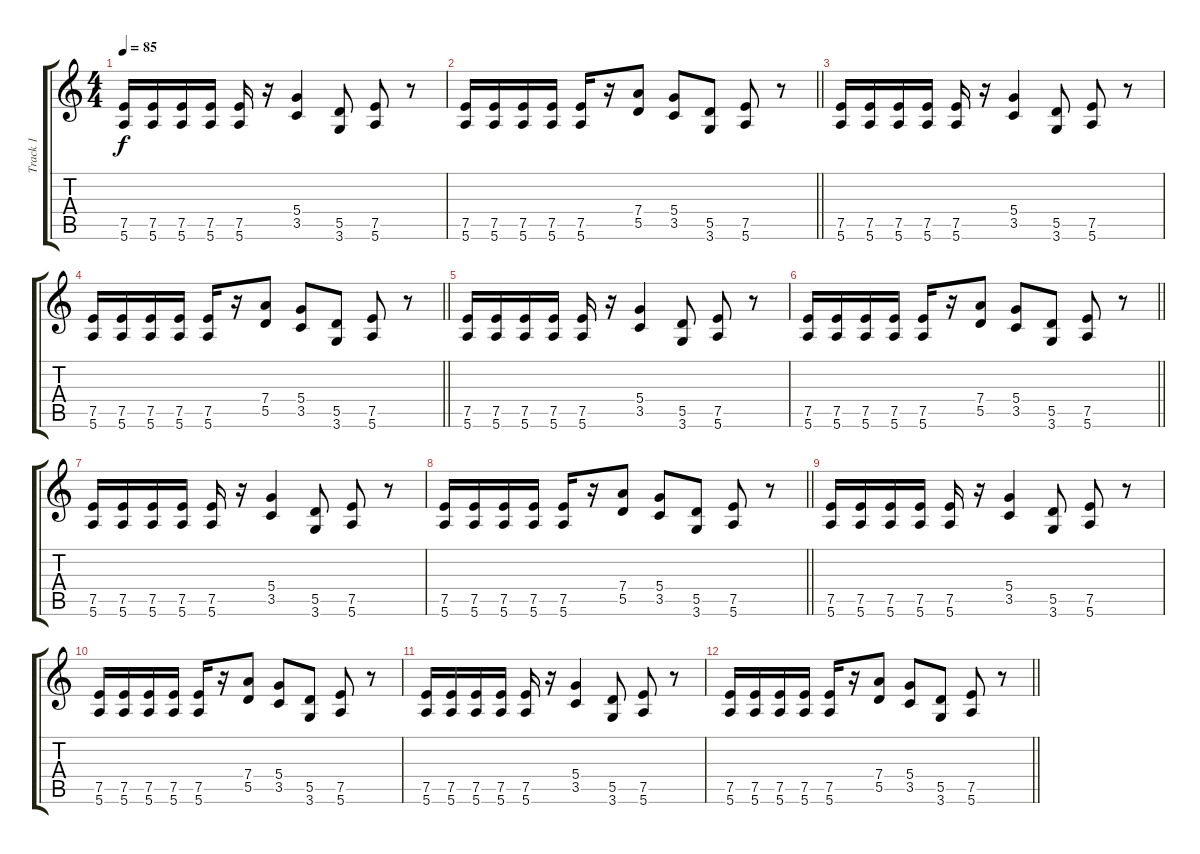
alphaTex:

\track ("Track 1" "Track 1") {instrument distortionguitar}
\staff {score tabs}
\tuning (E4 B3 G3 D3 A2 E2) {hide}
\ts (4 4)
\tempo 85
\clef g2
\ks c
(7.5 5.6).16{dy f} (7.5 5.6).16 (7.5 5.6).16 (7.5 5.6).16 (7.5 5.6).16 r.16 (5.4 3.5).4 (5.5 3.6).8 (7.5 5.6).8 r.8 |
\barLineRight lightlight
(7.5 5.6).16 (7.5 5.6).16 (7.5 5.6).16 (7.5 5.6).16 (7.5 5.6).16 r.16 (7.4 5.5).8 (5.4 3.5).8 (5.5 3.6).8 (7.5 5.6).8 r.8 |
(7.5 5.6).16 (7.5 5.6).16 (7.5 5.6).16 (7.5 5.6).16 (7.5 5.6).16 r.16 (5.4 3.5).4 (5.5 3.6).8 (7.5 5.6).8 r.8 |
\barLineRight lightlight
(7.5 5.6).16 (7.5 5.6).16 (7.5 5.6).16 (7.5 5.6).16 (7.5 5.6).16 r.16 (7.4 5.5).8 (5.4 3.5).8 (5.5 3.6).8 (7.5 5.6).8 r.8 |
(7.5 5.6).16 (7.5 5.6).16 (7.5 5.6).16 (7.5 5.6).16 (7.5 5.6).16 r.16 (5.4 3.5).4 (5.5 3.6).8 (7.5 5.6).8 r.8 |
\barLineRight lightlight
(7.5 5.6).16 (7.5 5.6).16 (7.5 5.6).16 (7.5 5.6).16 (7.5 5.6).16 r.16 (7.4 5.5).8 (5.4 3.5).8 (5.5 3.6).8 (7.5 5.6).8 r.8 |
(7.5 5.6).16 (7.5 5.6).16 (7.5 5.6).16 (7.5 5.6).16 (7.5 5.6).16 r.16 (5.4 3.5).4 (5.5 3.6).8 (7.5 5.6).8 r.8 |
\barLineRight lightlight
(7.5 5.6).16 (7.5 5.6).16 (7.5 5.6).16 (7.5 5.6).16 (7.5 5.6).16 r.16 (7.4 5.5).8 (5.4 3.5).8 (5.5 3.6).8 (7.5 5.6).8 r.8 |
(7.5 5.6).16 (7.5 5.6).16 (7.5 5.6).16 (7.5 5.6).16 (7.5 5.6).16 r.16 (5.4 3.5).4 (5.5 3.6).8 (7.5 5.6).8 r.8 |
(7.5 5.6).16 (7.5 5.6).16 (7.5 5.6).16 (7.5 5.6).16 (7.5 5.6).16 r.16 (7.4 5.5).8 (5.4 3.5).8 (5.5 3.6).8 (7.5 5.6).8 r.8 |
(7.5 5.6).16 (7.5 5.6).16 (7.5 5.6).16 (7.5 5.6).16 (7.5 5.6).16 r.16 (5.4 3.5).4 (5.5 3.6).8 (7.5 5.6).8 r.8 |
\barLineRight lightlight
(7.5 5.6).16 (7.5 5.6).16 (7.5 5.6).16 (7.5 5.6).16 (7.5 5.6).16 r.16 (7.4 5.5).8 (5.4 3.5).8 (5.5 3.6).8 (7.5 5.6).8 r.8
